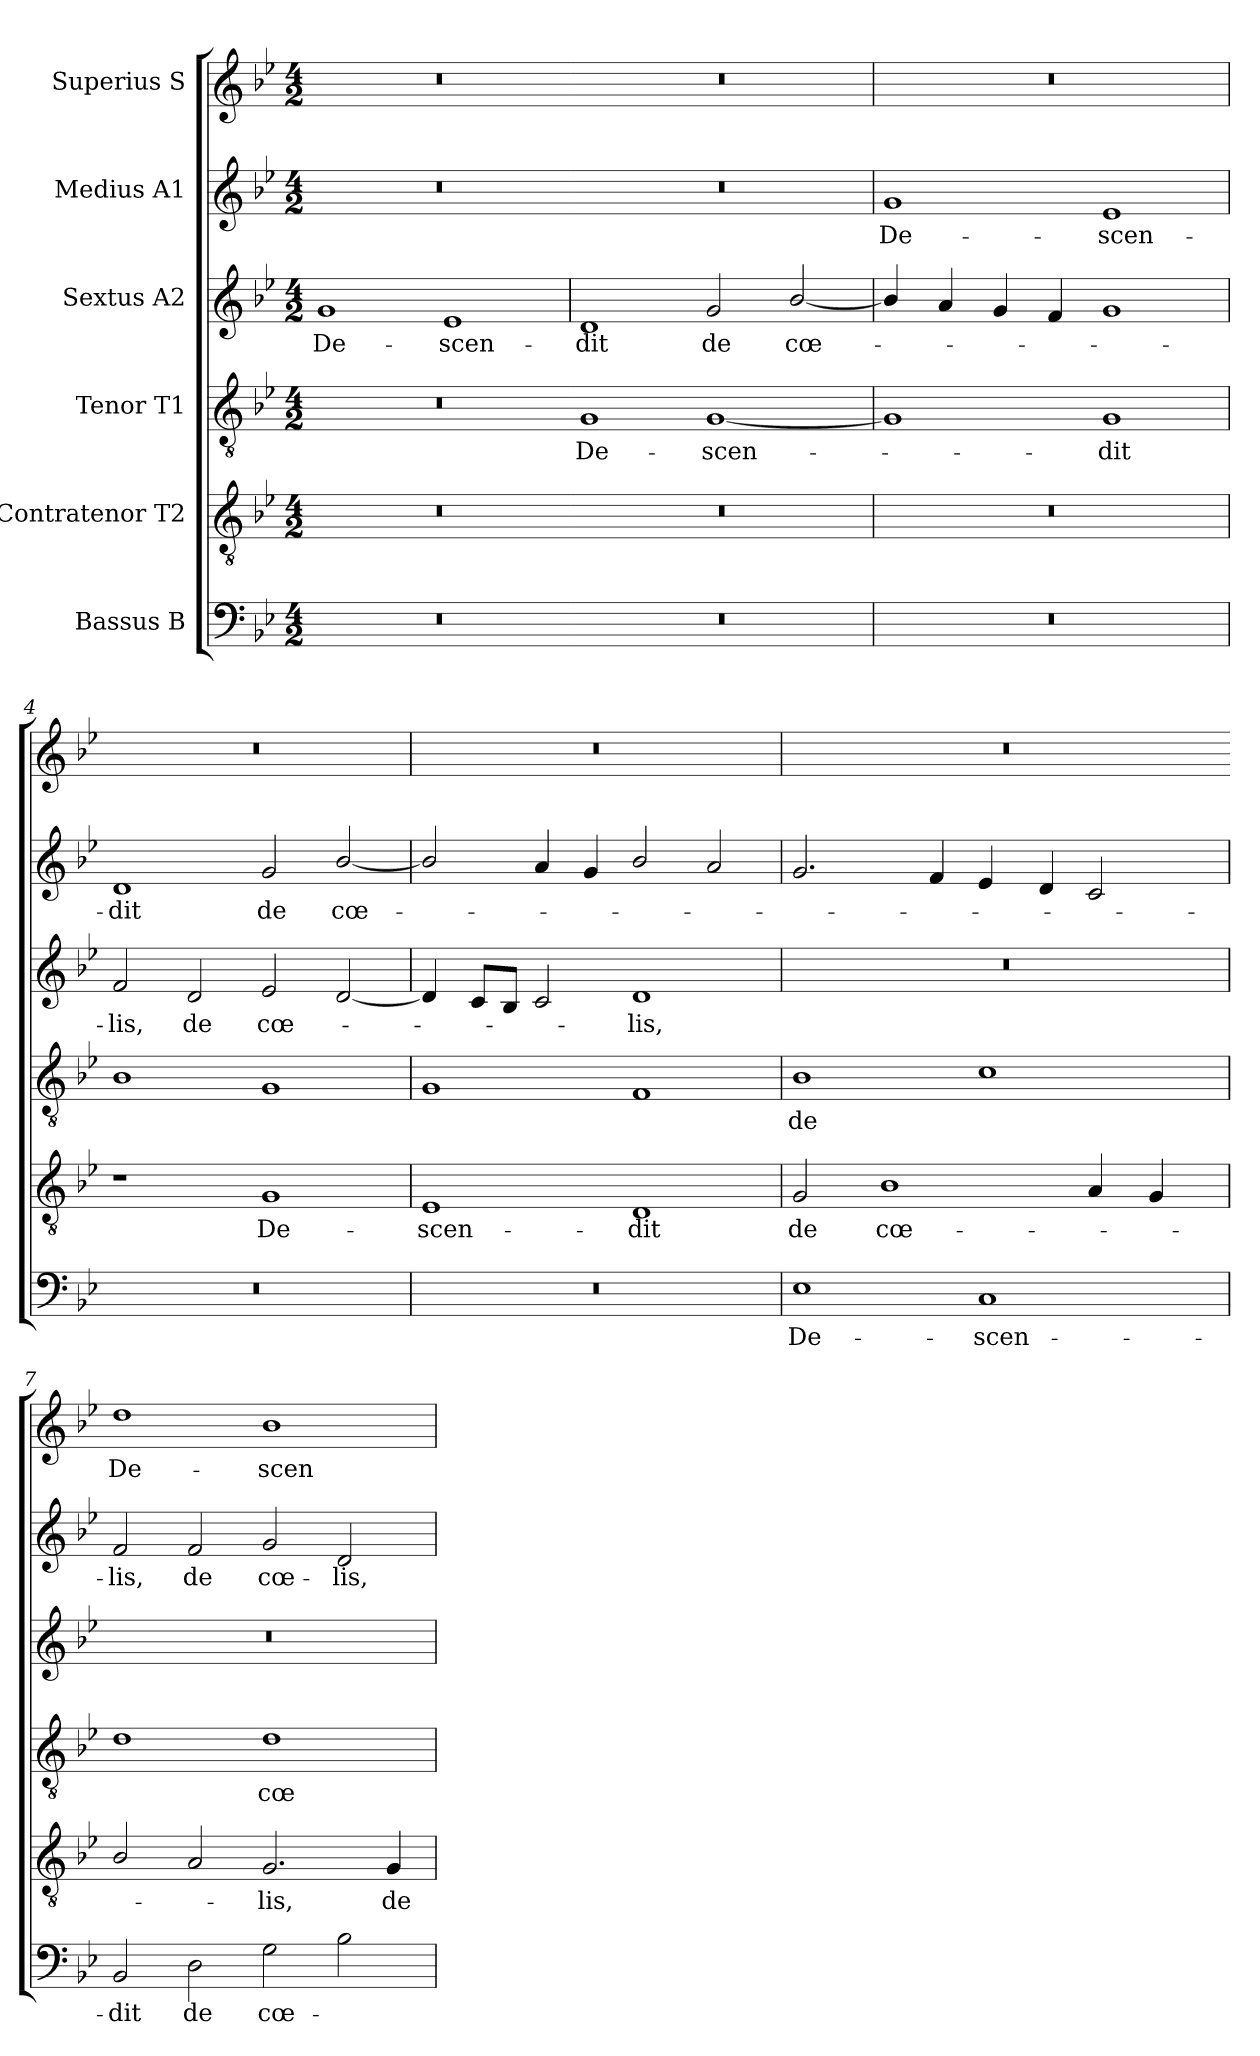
**kern	**text	**kern	**text	**kern	**text	**kern	**text	**kern	**text	**kern	**text
*part6	*part6	*part5	*part5	*part4	*part4	*part3	*part3	*part2	*part2	*part1	*part1
*staff6	*staff6	*staff5	*staff5	*staff4	*staff4	*staff3	*staff3	*staff2	*staff2	*staff1	*staff1
*I"Bassus  B	*	*I"Contratenor  T2	*	*I"Tenor  T1	*	*I"Sextus  A2	*	*I"Medius  A1	*	*I"Superius  S	*
!!LO:PB:g=z
*stria5	*	*stria5	*	*stria5	*	*stria5	*	*stria5	*	*stria5	*
*clefF4	*	*clefGv2	*	*clefGv2	*	*clefG2	*	*clefG2	*	*clefG2	*
*k[b-e-]	*	*k[b-e-]	*	*k[b-e-]	*	*k[b-e-]	*	*k[b-e-]	*	*k[b-e-]	*
*B-:	*	*B-:	*	*B-:	*	*B-:	*	*B-:	*	*B-:	*
*M4/2	*	*M4/2	*	*M4/2	*	*M4/2	*	*M4/2	*	*M4/2	*
=1	=1	=1	=1	=1	=1	=1	=1	=1	=1	=1	=1
!LO:N:vis=1	!	!LO:N:vis=1	!	!LO:N:vis=1	!	!	!LO:LY:b:cj	!LO:N:vis=1	!	!LO:N:vis=1	!
0r	.	0r	.	0r	.	1g	De-	0r	.	0r	.
!	!	!	!	!	!	!	!LO:LY:b:cj	!	!	!	!
.	.	.	.	.	.	1e-	-scen-	.	.	.	.
=2	=2!	=2	=2!	=2	=2!	=2	=2!	=2	=2!	=2!	=2!
!LO:N:vis=1	!	!LO:N:vis=1	!	!	!LO:LY:b:cj	!	!LO:LY:b:cj	!LO:N:vis=1	!	!LO:N:vis=1	!
0r	.	0r	.	1G	De-	1d	-dit	0r	.	0r	.
!	!	!	!	!	!LO:LY:b:cj	!	!LO:LY:b:cj	!	!	!	!
.	.	.	.	[<1G	-scen-	2g/	de	.	.	.	.
!	!	!	!	!	!	!	!LO:LY:b:cj	!	!	!	!
.	.	.	.	.	.	[<2b-/	cœ-	.	.	.	.
=3	=3	=3	=3	=3	=3	=3	=3	=3	=3	=3	=3
!LO:N:vis=1	!	!LO:N:vis=1	!	!	!	!	!	!	!LO:LY:b:cj	!LO:N:vis=1	!
0r	.	0r	.	1G]	.	4b-/]	.	1g	De-	0r	.
.	.	.	.	.	.	4a/	.	.	.	.	.
.	.	.	.	.	.	4g/	.	.	.	.	.
.	.	.	.	.	.	4f/	.	.	.	.	.
!	!	!	!	!	!LO:LY:b:cj	!	!	!	!LO:LY:b:cj	!	!
.	.	.	.	1G	-dit	1g	.	1e-	-scen-	.	.
=4	=4	=4	=4	=4	=4	=4	=4	=4	=4	=4	=4
!LO:N:vis=1	!	!	!	!	!	!	!LO:LY:b:cj	!	!LO:LY:b:cj	!LO:N:vis=1	!
0r	.	1r	.	1B-	.	2f/	-lis,	1d	-dit	0r	.
!	!	!	!	!	!	!	!LO:LY:b:cj	!	!	!	!
.	.	.	.	.	.	2d/	de	.	.	.	.
!	!	!	!LO:LY:b:cj	!	!	!	!LO:LY:b:cj	!	!LO:LY:b:cj	!	!
.	.	1G	De-	1G	.	2e-/	cœ-	2g/	de	.	.
!	!	!	!	!	!	!	!	!	!LO:LY:b:cj	!	!
.	.	.	.	.	.	[<2d/	.	[<2b-/	cœ-	.	.
=5	=5	=5	=5	=5	=5	=5	=5	=5	=5	=5	=5
!LO:N:vis=1	!	!	!LO:LY:b:cj	!	!	!	!	!	!	!LO:N:vis=1	!
0r	.	1E-	-scen-	1G	.	4d/]	.	2b-/]	.	0r	.
.	.	.	.	.	.	8c/L	.	.	.	.	.
.	.	.	.	.	.	8B-/J	.	.	.	.	.
.	.	.	.	.	.	2c/	.	4a/	.	.	.
.	.	.	.	.	.	.	.	4g/	.	.	.
!	!	!	!LO:LY:b:cj	!	!	!	!LO:LY:b:cj	!	!	!	!
.	.	1D	-dit	1F	.	1d	-lis,	2b-/	.	.	.
.	.	.	.	.	.	.	.	2a/	.	.	.
!!LO:LB:g=z
=6	=6	=6	=6	=6	=6	=6	=6	=6	=6	=6	=6
!	!LO:LY:b:cj	!	!LO:LY:b:cj	!	!LO:LY:b:cj	!LO:N:vis=1	!	!	!	!LO:N:vis=1	!
*	*	*	*	*	*	*^	*	*	*	*	*
1E-	De-	2G/	de	1B-	de	0r	32.ryy	.	2.g/	.	0r	.
.	.	.	.	.	.	.	1ryy	.	.	.	.	.
!	!	!	!LO:LY:b:cj	!	!	!	!	!	!	!	!	!
.	.	1B-	cœ-	.	.	.	.	.	.	.	.	.
.	.	.	.	.	.	.	.	.	4f/	.	.	.
!	!LO:LY:b:cj	!	!	!	!	!	!	!	!	!	!	!
1C	-scen-	.	.	1c	.	.	.	.	4e-/	.	.	.
.	.	.	.	.	.	.	2ryy	.	.	.	.	.
.	.	.	.	.	.	.	.	.	4d/	.	.	.
.	.	4A/	.	.	.	.	.	.	2c/	.	.	.
.	.	.	.	.	.	.	4ryy	.	.	.	.	.
.	.	4G/	.	.	.	.	.	.	.	.	.	.
.	.	.	.	.	.	.	8ryy	.	.	.	.	.
.	.	.	.	.	.	.	16ryy	.	.	.	.	.
.	.	.	.	.	.	.	64ryy	.	.	.	.	.
=7	=7!	=7	=7!	=7	=7!	=7	=7	=7!	=7	=7!	=7!	=7!
!	!LO:LY:b:cj	!	!	!	!	!LO:N:vis=1	!	!	!	!LO:LY:b:cj	!	!LO:LY:b:cj
*	*	*	*	*	*	*v	*v	*	*	*	*	*
2BB-/	-dit	2B-/	.	1d	.	0r	.	2f/	-lis,	1dd	De-
!	!LO:LY:b:cj	!	!	!	!	!	!	!	!LO:LY:b:cj	!	!
2D\	de	2A/	.	.	.	.	.	2f/	de	.	.
!	!LO:LY:b:cj	!	!LO:LY:b:cj	!	!LO:LY:b:cj	!	!	!	!LO:LY:b:cj	!	!LO:LY:b:cj
2G\	cœ-	2.G/	-lis,	1d	cœ-	.	.	2g/	cœ-	1b-	-scen-
!	!	!	!	!	!	!	!	!	!LO:LY:b:cj	!	!
2B-\	.	.	.	.	.	.	.	2d/	-lis,	.	.
!	!	!	!LO:LY:b:cj	!	!	!	!	!	!	!	!
.	.	4G/	de	.	.	.	.	.	.	.	.
=	=	=	=	=	=	=	=	=	=	=	=
*-	*-	*-	*-	*-	*-	*-	*-	*-	*-	*-	*-
